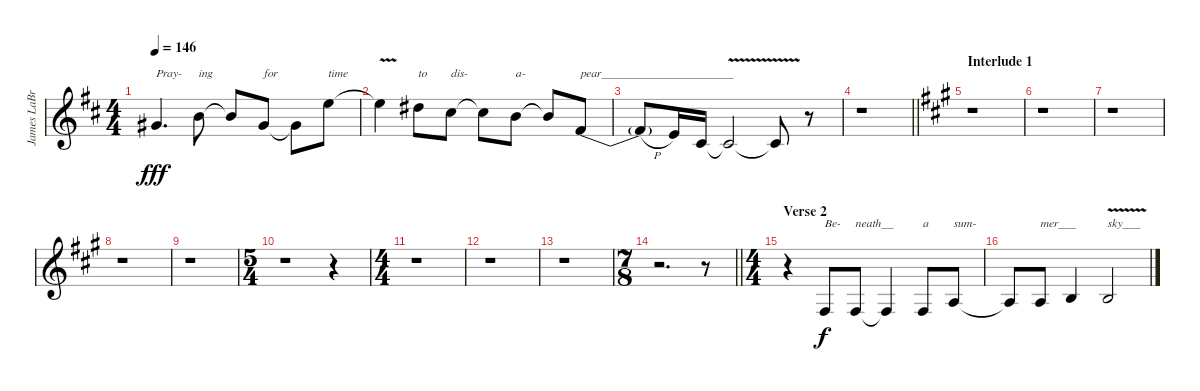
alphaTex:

\track ("James LaBrie" "James LaBr") {instrument lead6voice}
\staff {score}
\tuning (E4 B3 G3 D3 A2 E2) {hide}
\ts (4 4)
\tempo 146
\clef g2
\ks bminor
4.1.4{d txt "Pray-" dy fff} 7.1.8{txt "ing"} 7.1{t}.8 4.1.8{txt "for"} 4.1{t}.8 12.1.8{txt "time"} |
12.1{v t}.4 11.1.8{txt "to"} 9.1.8{txt "dis-"} 9.1{t}.8 7.1.8{txt "a-"} 7.1{t}.8 2.1{be (custom 0 0 10 2 20 2 30 0 60 0)}.8{txt "pear______________________"} |
2.1{h t}.8 0.1.16 2.2.16 2.2{v t}.2 2.2{t}.8 r.8 |
\barLineRight lightlight
r.1 |
\section ("" "Interlude 1")
\ks f#minor
r.1 |
r.1 |
r.1 |
r.1 |
r.1 |
\ts (5 4)
r.1 r.4 |
\ts (4 4)
r.1 |
r.1 |
r.1 |
\ts (7 8)
\barLineRight lightlight
r.2{d} r.8 |
\ts (4 4)
\section ("" "Verse 2")
r.4 4.4.8{txt "Be-" dy f} 4.4.8{txt "neath__"} 4.4{t}.4 4.4.8{txt "a"} 2.3.8{txt "sum-"} |
2.3{t}.8 2.3.8{txt "mer___"} 0.2.4 0.2{v}.2{txt "sky___"}
